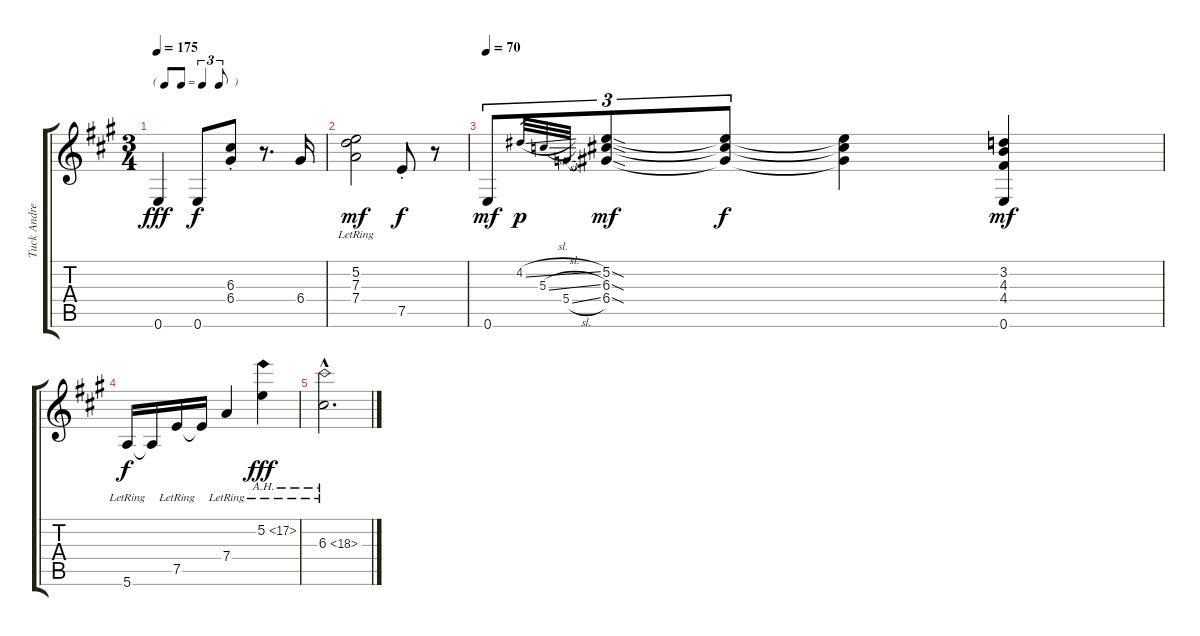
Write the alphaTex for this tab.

\track ("Tuck Andress" "Tuck Andre") {instrument electricguitarjazz}
\staff {score tabs}
\tuning (E4 B3 G3 D3 A2 E2) {hide}
\ts (3 4)
\tf triplet8th
\tempo 175
\clef g2
\ks a
0.6.4{dy fff} 0.6.8{dy f} (6.3{st} 6.4{st}).8 r.8{d} 6.4.16 |
(5.2{lr} 7.3{lr} 7.4{lr}).2{dy mf} 7.5{st}.8{dy f} r.8 |
\tempo 70
0.6.8{tu (3 2) dy mf} 4.2{sl}.32{gr dy p} 5.3{sl}.32{gr} 5.4{sl}.32{gr} (5.2{sod} 6.3{sod} 6.4{sod}).8{tu (3 2) dy mf} (5.2{t} 6.3{t} 6.4{t}).8{tu (3 2) dy f} (5.2{t} 6.3{t} 6.4{t}).4 (3.2 4.3 4.4 0.6).4{dy mf} |
5.6{lr}.16{dy f} 5.6{t}.16 7.5{lr}.16 7.5{t}.16 7.4{lr}.4 5.2{ah 12 lr}.4{dy fff} |
6.3{ah 12 hac lr}.2{d}
